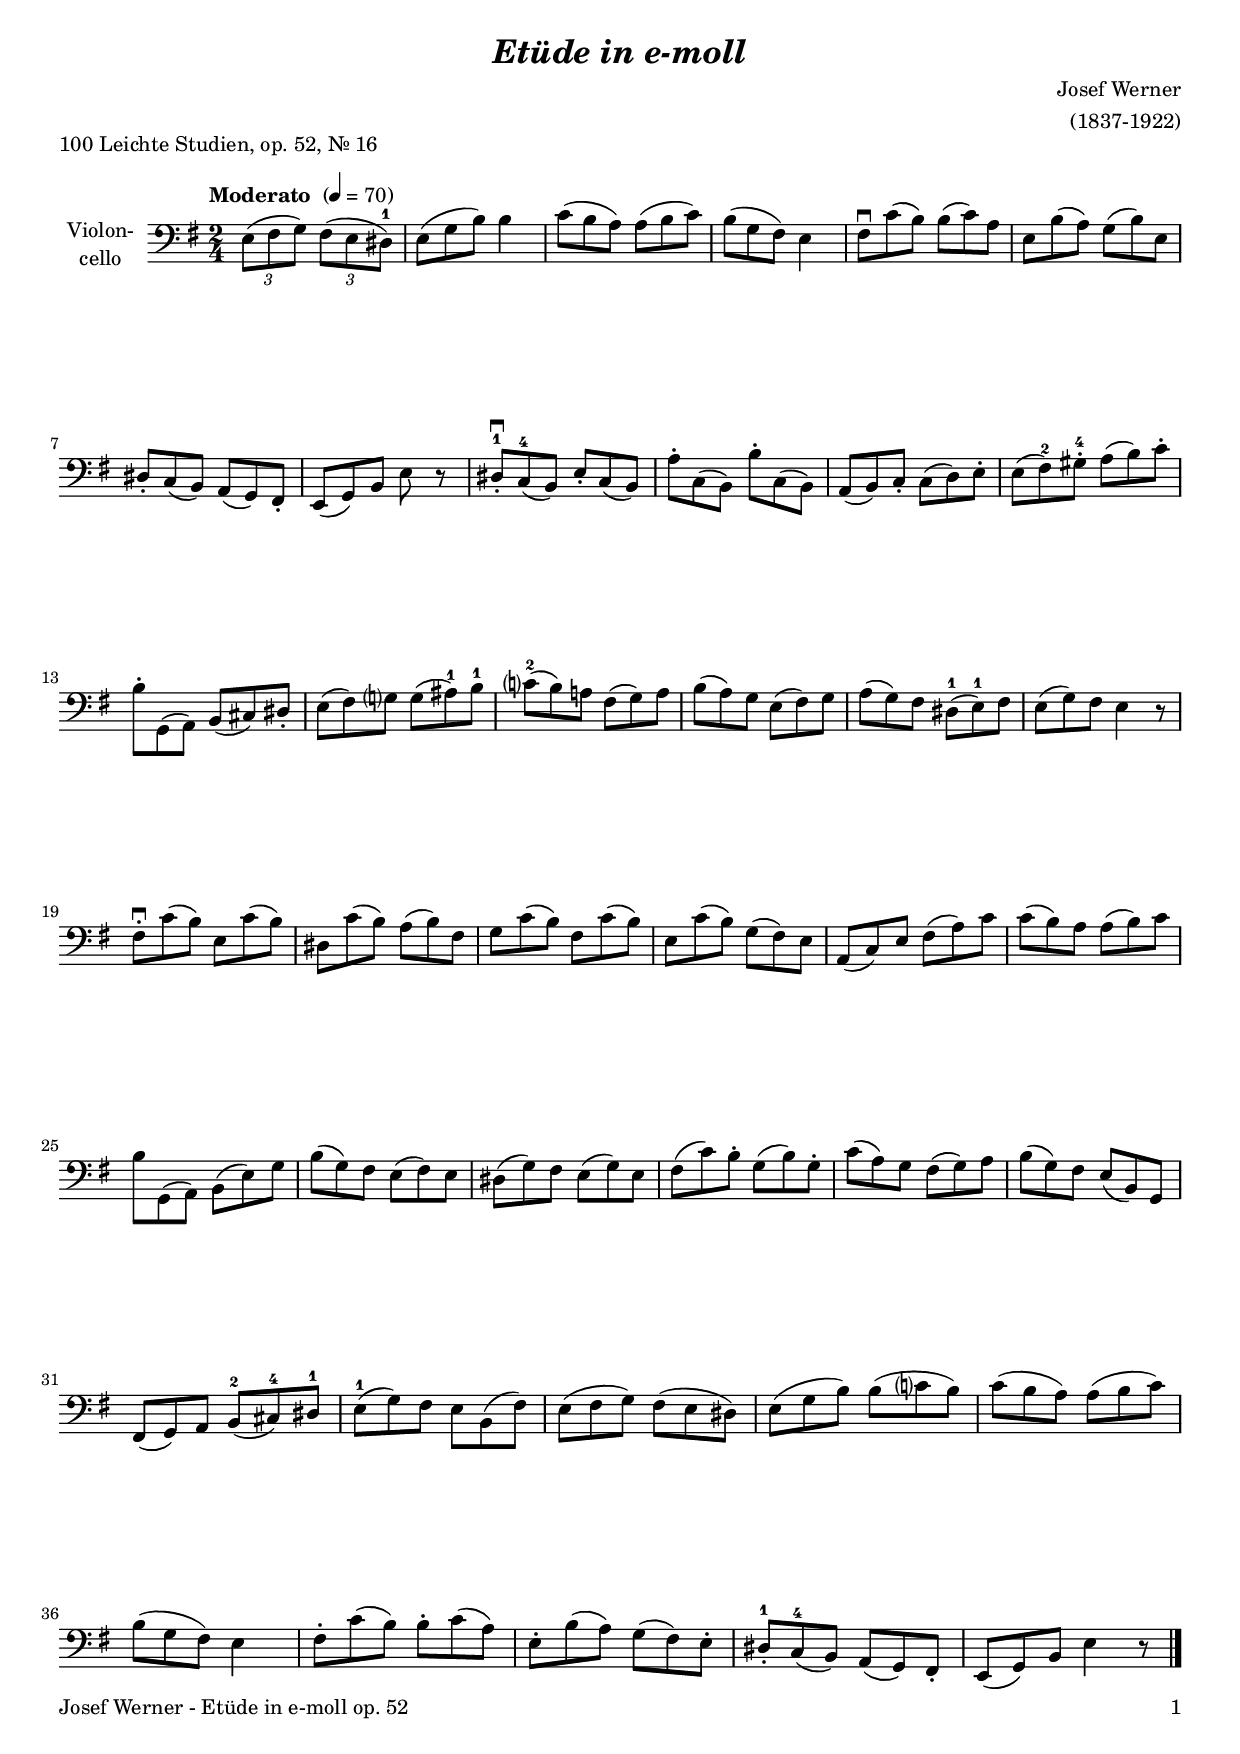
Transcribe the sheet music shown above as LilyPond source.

\version "2.24.1"
\include "deutsch.ly"

#(set-global-staff-size 18)

\header {
  title     = \markup \bold \italic "Etüde in e-moll"
  composer  = "Josef Werner"
  arranger  = "(1837-1922)"
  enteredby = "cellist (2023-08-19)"
  piece     = "100 Leichte Studien, op. 52, Nr. 16"
}

voiceconsts = {
  \key e \minor
  \time 2/4
  \clef "bass"
%  \numericTimeSignature
  \compressEmptyMeasures
  % Set default beaming for all staves
  \set Timing.beamExceptions = #'()
  \set Timing.baseMoment     = #(ly:make-moment 1 4)
  \set Timing.beatStructure  = #'(1 1 1)
  \tempo "Moderato " 4=70
}

mist = "string ensemble 1"
mivl = "violin"
miba = "cello"
mipz = "pizzicato strings"

ii  = \markup \box "II"
iii = \markup \box "III"
rit = \mark \markup \box \italic "rit."

va = \relative c {
  \voiceconsts
  
  \override TupletBracket.bracket-visibility = ##f
  \tuplet 3/2 4 {
    e8( fis g) fis( e dis)-1
    \omit TupletNumber
    e( g h)
  } h4
  \tuplet 3/2 4 {
    c8( h a) a( h c)
    h( g fis)
  } e4

  \tuplet 3/2 4 {
    fis8\downbow c'( h) h( c) a
    e h'( a)  g( h) e,
    dis-. c( h) a( g) fis-.
    e( g) h
  } e r
  \tuplet 3/2 4 {
    dis-.-1\downbow c(-4 h) e-. c( h)

    a'-. c,( h) h'-. c,( h)
    a( h) c-. c( d) e-.
    e( fis)-2 gis-.-4 a( h) c-.
    h-. g,( a) h( cis) dis-.

    e( fis) g? g( ais)-1 h-1
    c?(-2 h) a! fis( g) a
    h( a) g e( fis) g
    a( g) fis
    dis8(-1 e)-1 fis
    e( g) fis e4 r8

    fis-.\downbow c'( h) e, c'( h)
    dis, c'( h) a( h) fis
    g c( h) fis c'( h)
    e, c'( h) g( fis) e

    a,( c) e fis( a) c
    c( h) a a( h) c
    h g,( a) h( e) g
    h( g) fis e( fis) e

    dis( g) fis e( g) e
    fis( c') h-. g( h) g-.
    c( a) g fis( g) a
    h( g) fis e( h) g

    fis( g) a h(-2 cis)-4 dis-1
    e(-1 g) fis e h( fis')
    e( fis g) fis( e dis)
    e( g h) h( c? h)
    c( h a) a( h c)

    h( g fis)
  } e4
  \tuplet 3/2 4 {
    fis8-. c'( h) h-. c( a)
    e-. h'( a) g( fis) e-.
    dis-.-1 c(-4 h) a( g) fis-.
    e( g) h e4 r8
  } \bar "|."
}


music = \new StaffGroup <<
      \new Staff {
	\set Staff.midiInstrument = \miba
	\set Staff.instrumentName = \markup \center-column { "Violon-" "cello" }
	\transpose e e { \va }
      }
>>

\book {
   \paper {
    print-page-number = ##t
    print-first-page-number = ##t
    ragged-last-bottom = ##f
    oddHeaderMarkup = \markup \null
    evenHeaderMarkup = \markup \null
    oddFooterMarkup = \markup {
      \fill-line {
        \if \should-print-page-number
        "Josef Werner - Etüde in e-moll op. 52" \fromproperty #'page:page-number-string
      }
    }
    evenFooterMarkup = \oddFooterMarkup
  } \score {
    \music
    \layout {}
  }

  \score {
    \unfoldRepeats \music

    \midi {
      \context {
        \Score
      }
    }
  }
}